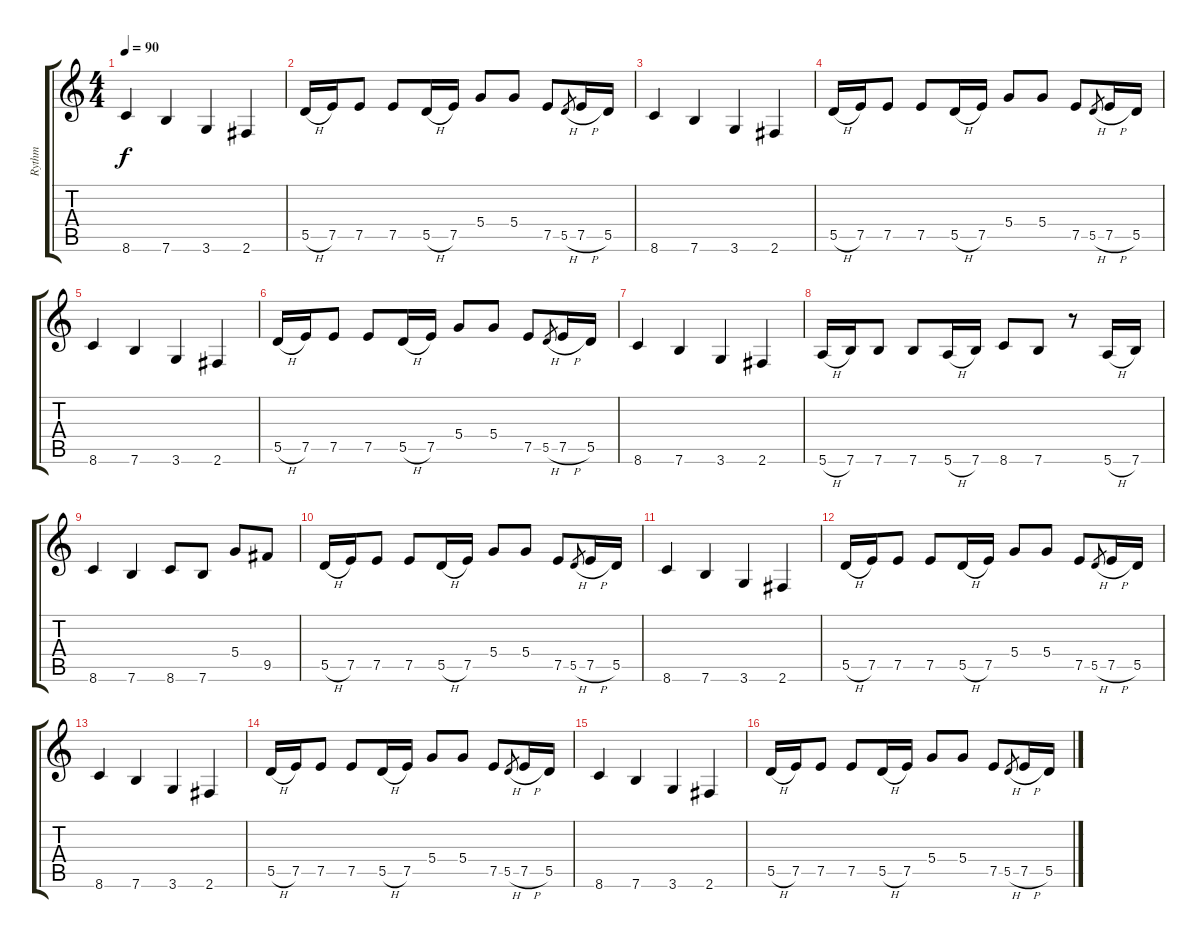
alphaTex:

\track ("Rythm" "Rythm") {instrument distortionguitar}
\staff {score tabs}
\tuning (E4 B3 G3 D3 A2 E2) {hide}
\ts (4 4)
\tempo 90
\clef g2
\ks c
8.6.4{dy f} 7.6.4 3.6.4 2.6.4 |
5.5{h}.16 7.5.16 7.5.8 7.5.8 5.5{h}.16 7.5.16 5.4.8 5.4.8 7.5.8 5.5{h}.8{gr} 7.5{h}.16 5.5.16 |
8.6.4 7.6.4 3.6.4 2.6.4 |
5.5{h}.16 7.5.16 7.5.8 7.5.8 5.5{h}.16 7.5.16 5.4.8 5.4.8 7.5.8 5.5{h}.8{gr} 7.5{h}.16 5.5.16 |
8.6.4 7.6.4 3.6.4 2.6.4 |
5.5{h}.16 7.5.16 7.5.8 7.5.8 5.5{h}.16 7.5.16 5.4.8 5.4.8 7.5.8 5.5{h}.8{gr} 7.5{h}.16 5.5.16 |
8.6.4 7.6.4 3.6.4 2.6.4 |
5.6{h}.16 7.6.16 7.6.8 7.6.8 5.6{h}.16 7.6.16 8.6.8 7.6.8 r.8 5.6{h}.16 7.6.16 |
8.6.4 7.6.4 8.6.8 7.6.8 5.4.8 9.5.8 |
5.5{h}.16 7.5.16 7.5.8 7.5.8 5.5{h}.16 7.5.16 5.4.8 5.4.8 7.5.8 5.5{h}.8{gr} 7.5{h}.16 5.5.16 |
8.6.4 7.6.4 3.6.4 2.6.4 |
5.5{h}.16 7.5.16 7.5.8 7.5.8 5.5{h}.16 7.5.16 5.4.8 5.4.8 7.5.8 5.5{h}.8{gr} 7.5{h}.16 5.5.16 |
8.6.4 7.6.4 3.6.4 2.6.4 |
5.5{h}.16 7.5.16 7.5.8 7.5.8 5.5{h}.16 7.5.16 5.4.8 5.4.8 7.5.8 5.5{h}.8{gr} 7.5{h}.16 5.5.16 |
8.6.4 7.6.4 3.6.4 2.6.4 |
5.5{h}.16 7.5.16 7.5.8 7.5.8 5.5{h}.16 7.5.16 5.4.8 5.4.8 7.5.8 5.5{h}.8{gr} 7.5{h}.16 5.5.16
